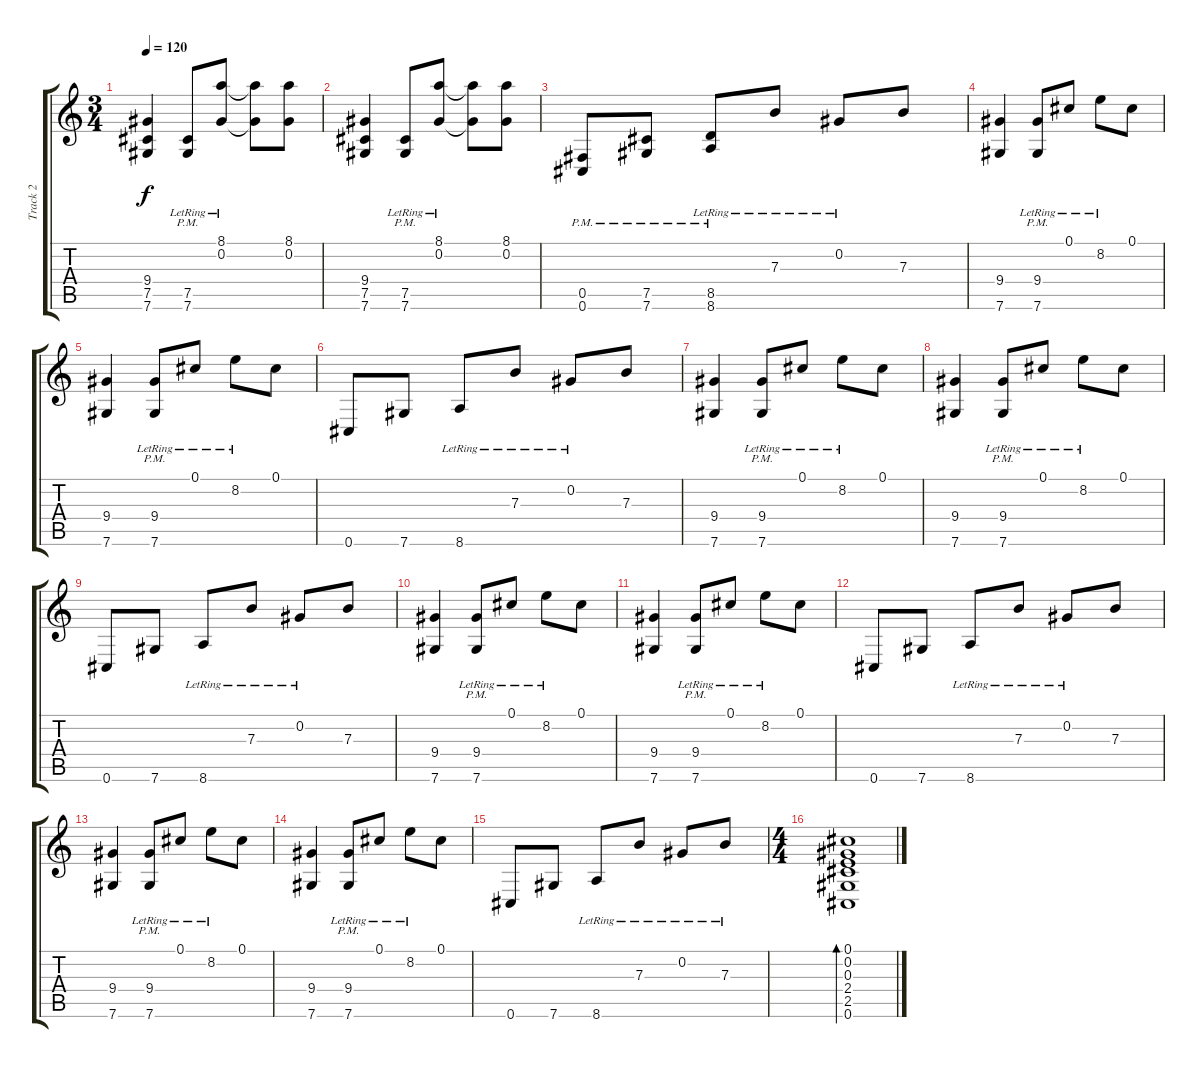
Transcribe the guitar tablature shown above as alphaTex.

\track ("Track 2" "Track 2") {instrument overdrivenguitar}
\staff {score tabs}
\tuning (Db4 Ab3 E3 B2 Gb2 Db2) {hide}
\ts (3 4)
\tempo 120
\clef g2
\ks c
(9.4 7.5 7.6).4{dy f} (7.5{pm} 7.6{pm lr}).8 (8.1{lr} 0.2).8 (8.1{t} 0.2{t}).8 (8.1 0.2).8 |
(9.4 7.5 7.6).4 (7.5{pm} 7.6{pm lr}).8 (8.1{lr} 0.2).8 (8.1{t} 0.2{t}).8 (8.1 0.2).8 |
(0.5{pm} 0.6{pm}).8 (7.5{pm} 7.6{pm}).8 (8.5{pm} 8.6{pm lr}).8 7.3{lr}.8 0.2{lr}.8 7.3.8 |
(9.4 7.6).4 (9.4{lr} 7.6{pm lr}).8 0.1{lr}.8 8.2{lr}.8 0.1.8 |
(9.4 7.6).4 (9.4{lr} 7.6{pm lr}).8 0.1{lr}.8 8.2{lr}.8 0.1.8 |
0.6.8 7.6.8 8.6{lr}.8 7.3{lr}.8 0.2{lr}.8 7.3.8 |
(9.4 7.6).4 (9.4{lr} 7.6{pm lr}).8 0.1{lr}.8 8.2{lr}.8 0.1.8 |
(9.4 7.6).4 (9.4{lr} 7.6{pm lr}).8 0.1{lr}.8 8.2{lr}.8 0.1.8 |
0.6.8 7.6.8 8.6{lr}.8 7.3{lr}.8 0.2{lr}.8 7.3.8 |
(9.4 7.6).4 (9.4{lr} 7.6{pm lr}).8 0.1{lr}.8 8.2{lr}.8 0.1.8 |
(9.4 7.6).4 (9.4{lr} 7.6{pm lr}).8 0.1{lr}.8 8.2{lr}.8 0.1.8 |
0.6.8 7.6.8 8.6{lr}.8 7.3{lr}.8 0.2{lr}.8 7.3.8 |
(9.4 7.6).4 (9.4{lr} 7.6{pm lr}).8 0.1{lr}.8 8.2{lr}.8 0.1.8 |
(9.4 7.6).4 (9.4{lr} 7.6{pm lr}).8 0.1{lr}.8 8.2{lr}.8 0.1.8 |
0.6.8 7.6.8 8.6{lr}.8 7.3{lr}.8 0.2{lr}.8 7.3{lr}.8 |
\ts (4 4)
(0.1 0.2 0.3 2.4 2.5 0.6).1{bd 480}
